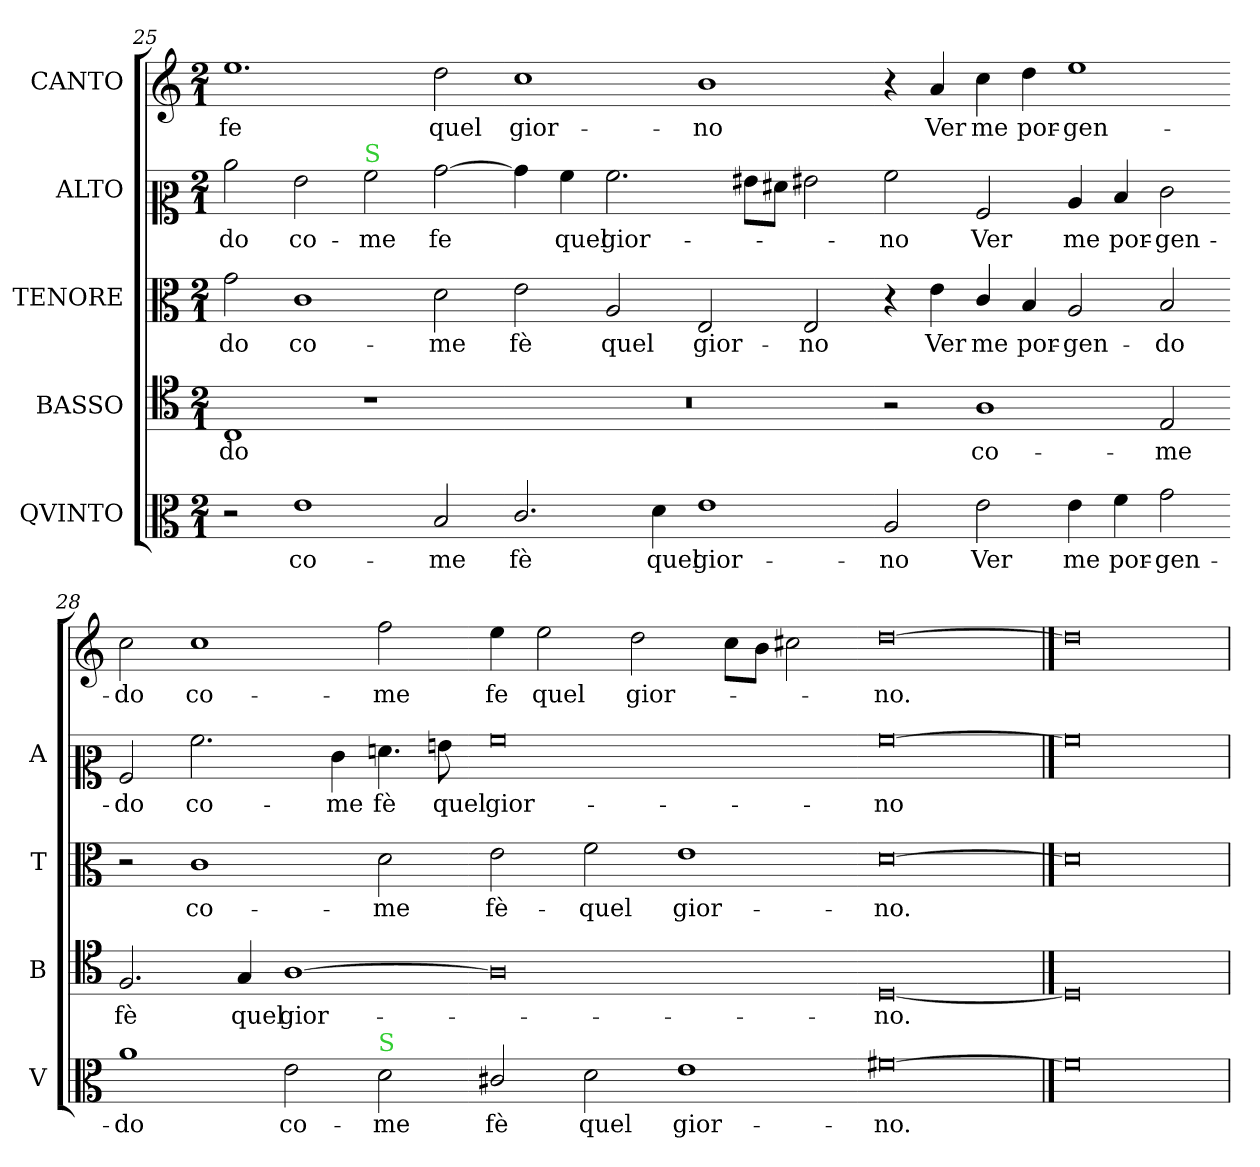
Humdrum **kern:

**kern	**text	**kern	**text	**kern	**text	**kern	**text	**kern	**text
*part5	*part5	*part4	*part4	*part3	*part3	*part2	*part2	*part1	*part1
*staff5	*staff5	*staff4	*staff4	*staff3	*staff3	*staff2	*staff2	*staff1	*staff1
*I"QVINTO	*	*I"BASSO	*	*I"TENORE	*	*I"ALTO	*	*I"CANTO	*
*I'V	*	*I'B	*	*I'T	*	*I'A	*	*	*
*clefC3	*	*clefC4	*	*clefC3	*	*clefC2	*	*clefG2	*
*k[]	*	*k[]	*	*k[]	*	*k[]	*	*k[]	*
*M2/1	*	*M2/1	*	*M2/1	*	*M2/1	*	*M2/1	*
=25	=25	=25	=25	=25	=25	=25	=25	=25	=25
2r	.	1C	-do	2g\	-do	2cc\	-do	1.ee	fe
1e	co-	.	.	1c	co-	2g\	co-	.	.
!	!	!	!	!	!	!LO:TX:a:color=limegreen:t=S	!	!	!
.	.	1r	.	.	.	2a\	-me	.	.
2B/	-me	.	.	2d\	-me	[2b\	fe	2dd\	quel
=26-	=26-	=26-	=26-	=26-	=26-	=26-	=26-	=26-	=26-
2.c/	fè	0r	.	2e\	fè	4b\]	.	1cc	gior-
.	.	.	.	.	.	4a\	quel	.	.
.	.	.	.	2A/	quel	2.a\	gior-	.	.
4d\	quel	.	.	.	.	.	.	.	.
1e	gior-	.	.	2E/	gior-	.	.	1b	-no
.	.	.	.	.	.	8g#X\L	.	.	.
.	.	.	.	.	.	8f#X\J	.	.	.
.	.	.	.	2E/	-no	2g#X\	.	.	.
=27-	=27-	=27-	=27-	=27-	=27-	=27-	=27-	=27-	=27-
2A/	-no	2r	.	4r	.	2a\	-no	4r	.
.	.	.	.	4e\	Ver	.	.	4a/	Ver
2e\	Ver	1A	co-	4c/	me	2A/	Ver	4cc\	me
.	.	.	.	4B/	por-	.	.	4dd\	por-
4e\	me	.	.	2A/	-gen-	4c/	me	1ee	-gen-
4f\	por-	.	.	.	.	4d/	por-	.	.
2g\	-gen-	2E/	-me	2B/	-do	2e\	-gen-	.	.
=28-	=28-	=28-	=28-	=28-	=28-	=28-	=28-	=28-	=28-
1a	-do	2.F/	fè	2r	.	2A/	-do	2cc\	-do
.	.	.	.	1c	co-	2.a\	co-	1cc	co-
.	.	4G/	quel	.	.	.	.	.	.
2e\	co-	[1A	gior-	.	.	.	.	.	.
.	.	.	.	.	.	4e\	-me	.	.
!LO:TX:a:color=limegreen:t=S	!	!	!	!	!	!	!	!	!
2d\	-me	.	.	2d\	-me	4.fn\	fè	2ff\	-me
.	.	.	.	.	.	8gn\	quel	.	.
=29-	=29-	=29-	=29-	=29-	=29-	=29-	=29-	=29-	=29-
2c#X/	fè	0A]	.	2e\	fè-	0a	gior-	4ee\	fe
.	.	.	.	.	.	.	.	2ee\	quel
2d\	quel	.	.	2f\	-quel	.	.	.	.
.	.	.	.	.	.	.	.	2dd\	gior-
1e	gior-	.	.	1e	gior-	.	.	.	.
.	.	.	.	.	.	.	.	8cc\L	.
.	.	.	.	.	.	.	.	8b\J	.
.	.	.	.	.	.	.	.	2cc#X\	.
=30-	=30-	=30-	=30-	=30-	=30-	=30-	=30-	=30-	=30-
[0f#X	-no.	[0D	-no.	[0d	-no.	[0a	-no	[0dd	-no.
==31	==31	==31	==31	==31	==31	==31	==31	==31	==31
0f#]	.	0D]	.	0d]	.	0a]	.	0dd]	.
=	=	=	=	=	=	=	=	=	=
*-	*-	*-	*-	*-	*-	*-	*-	*-	*-
